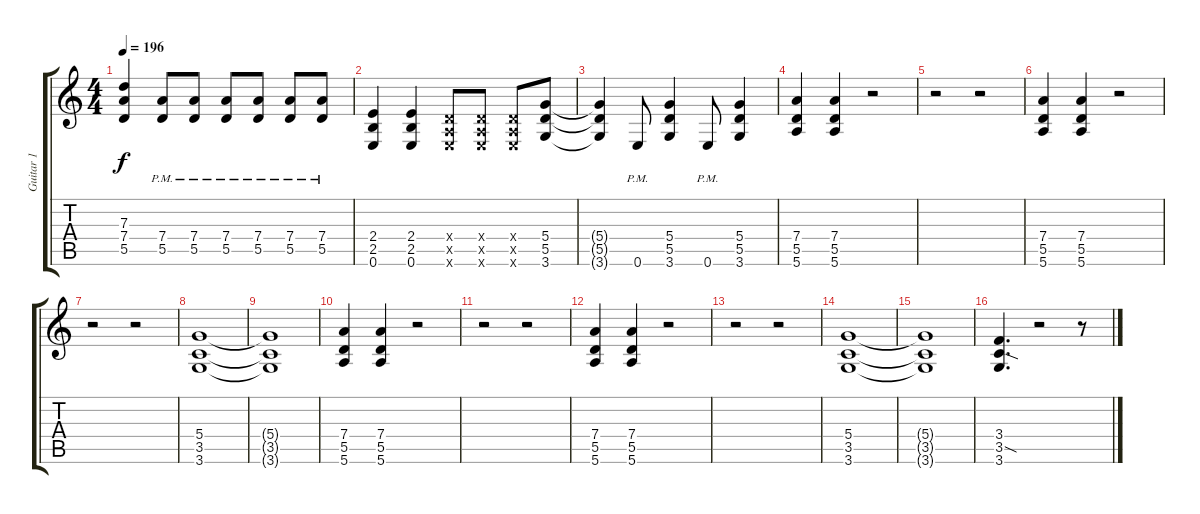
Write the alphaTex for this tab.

\track ("Guitar 1" "Guitar 1") {instrument distortionguitar}
\staff {score tabs}
\tuning (E4 B3 G3 D3 A2 E2) {hide}
\ts (4 4)
\tempo 196
\clef g2
\ks c
(7.3 7.4 5.5).4{dy f} (7.4{pm} 5.5{pm}).8 (7.4{pm} 5.5{pm}).8 (7.4{pm} 5.5{pm}).8 (7.4{pm} 5.5{pm}).8 (7.4{pm} 5.5{pm}).8 (7.4{pm} 5.5{pm}).8 |
(2.4 2.5 0.6).4 (2.4 2.5 0.6).4 (0.4{x} 0.5{x} 0.6{x}).8 (0.4{x} 0.5{x} 0.6{x}).8 (0.4{x} 0.5{x} 0.6{x}).8 (5.4 5.5 3.6).8 |
(5.4{t} 5.5{t} 3.6{t}).4 0.6{pm}.8 (5.4 5.5 3.6).4 0.6{pm}.8 (5.4 5.5 3.6).4 |
(7.4 5.5 5.6).4 (7.4 5.5 5.6).4 r.2 |
r.2 r.2 |
(7.4 5.5 5.6).4 (7.4 5.5 5.6).4 r.2 |
r.2 r.2 |
(5.4 3.5 3.6).1 |
(5.4{t} 3.5{t} 3.6{t}).1 |
(7.4 5.5 5.6).4 (7.4 5.5 5.6).4 r.2 |
r.2 r.2 |
(7.4 5.5 5.6).4 (7.4 5.5 5.6).4 r.2 |
r.2 r.2 |
(5.4 3.5 3.6).1 |
(5.4{t} 3.5{t} 3.6{t}).1 |
(3.4 3.5{sod} 3.6).4{d} r.2 r.8
